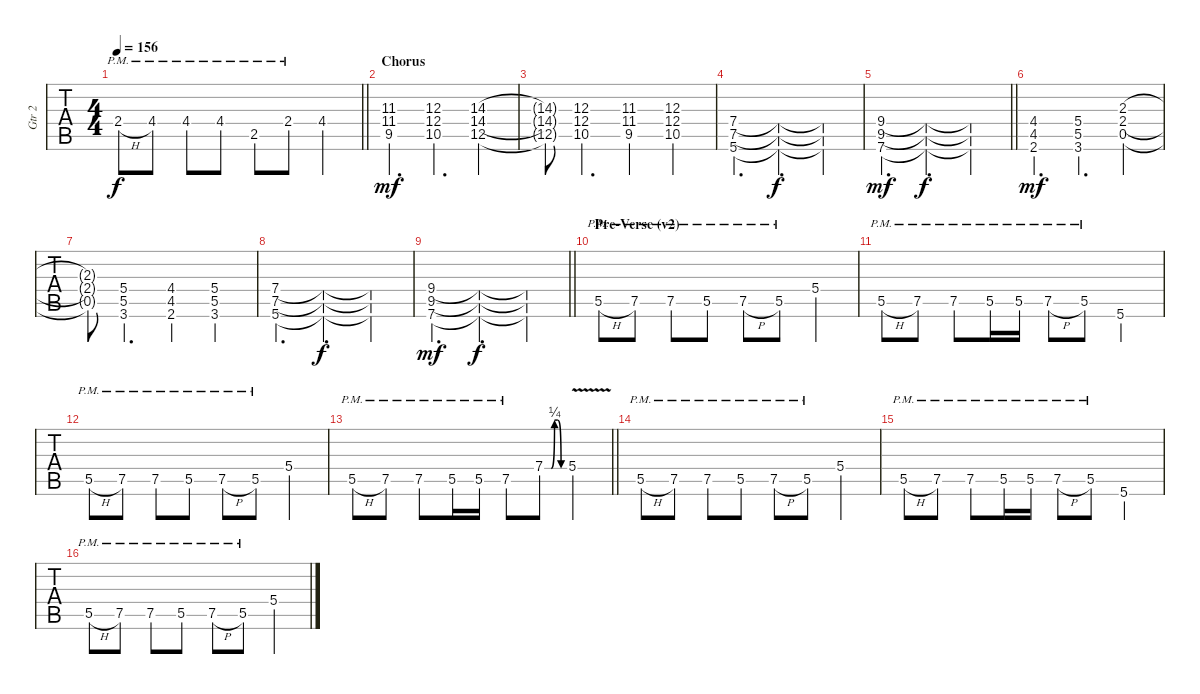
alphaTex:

\track ("Gtr 2" "Gtr 2") {instrument overdrivenguitar}
\staff {tabs}
\tuning (E4 B3 G3 D3 A2 E2) {hide}
\ts (4 4)
\tempo 156
\clef g2
\barLineRight lightlight
\ks c
2.4{h pm}.8{dy f} 4.4{pm}.8 4.4{pm}.8 4.4{pm}.8 2.5{pm}.8 2.4{pm}.8 4.4.4 |
\section ("" "Chorus")
(11.3 11.4 9.5).4{d dy mf} (12.3 12.4 10.5).4{d} (14.3 14.4 12.5).4 |
(14.3{t} 14.4{t} 12.5{t}).8 (12.3 12.4 10.5).4{d} (11.3 11.4 9.5).4 (12.3 12.4 10.5).4 |
(7.4 7.5 5.6).4{d} (7.4{t} 7.5{t} 5.6{t}).4{d dy f} (7.4{t} 7.5{t} 5.6{t}).4 |
\barLineRight lightlight
(9.4 9.5 7.6).4{d dy mf} (9.4{t} 9.5{t} 7.6{t}).4{d dy f} (9.4{t} 9.5{t} 7.6{t}).4 |
(4.4 4.5 2.6).4{d dy mf} (5.4 5.5 3.6).4{d} (2.3 2.4 0.5).4 |
(2.3{t} 2.4{t} 0.5{t}).8 (5.4 5.5 3.6).4{d} (4.4 4.5 2.6).4 (5.4 5.5 3.6).4 |
(7.4 7.5 5.6).4{d} (7.4{t} 7.5{t} 5.6{t}).4{d dy f} (7.4{t} 7.5{t} 5.6{t}).4 |
\barLineRight lightlight
(9.4 9.5 7.6).4{d dy mf} (9.4{t} 9.5{t} 7.6{t}).4{d dy f} (9.4{t} 9.5{t} 7.6{t}).4 |
\section ("" "Pre-Verse (v2)")
5.5{h pm}.8 7.5{pm}.8 7.5{pm}.8 5.5{pm}.8 7.5{h pm}.8 5.5{pm}.8 5.4.4 |
5.5{h pm}.8 7.5{pm}.8 7.5{pm}.8 5.5{pm}.16 5.5{pm}.16 7.5{h pm}.8 5.5{pm}.8 5.6.4 |
5.5{h pm}.8 7.5{pm}.8 7.5{pm}.8 5.5{pm}.8 7.5{h pm}.8 5.5{pm}.8 5.4.4 |
\barLineRight lightlight
5.5{h pm}.8 7.5{pm}.8 7.5{pm}.8 5.5{pm}.16 5.5{pm}.16 7.5{pm}.8 7.4{be (custom 0 0 20 0 30 1 40 1 50 0 60 0)}.8 5.4{v}.4 |
5.5{h pm}.8 7.5{pm}.8 7.5{pm}.8 5.5{pm}.8 7.5{h pm}.8 5.5{pm}.8 5.4.4 |
5.5{h pm}.8 7.5{pm}.8 7.5{pm}.8 5.5{pm}.16 5.5{pm}.16 7.5{h pm}.8 5.5{pm}.8 5.6.4 |
5.5{h pm}.8 7.5{pm}.8 7.5{pm}.8 5.5{pm}.8 7.5{h pm}.8 5.5{pm}.8 5.4.4
